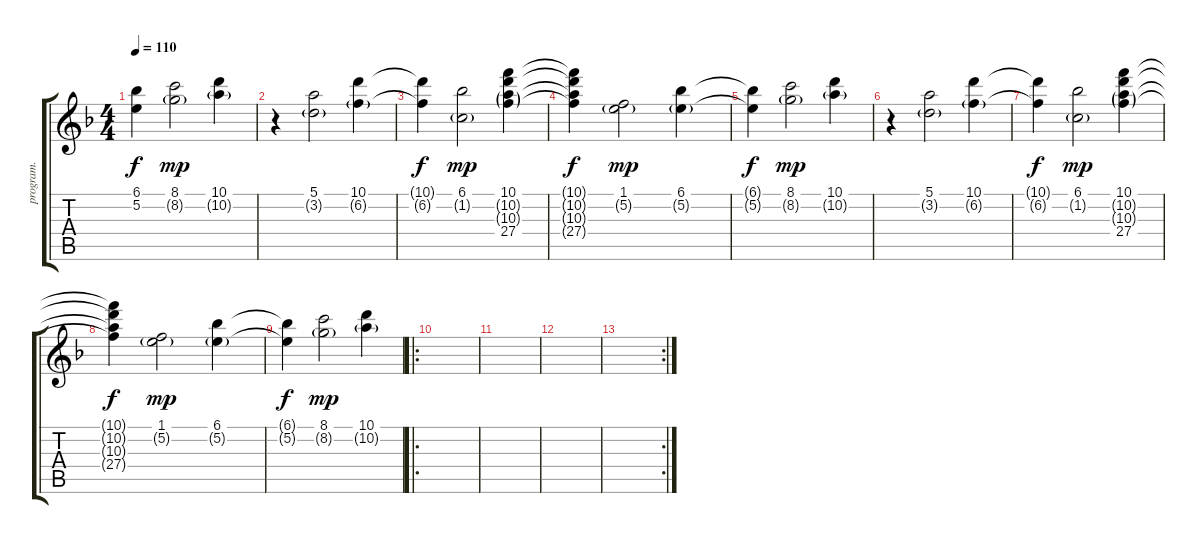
\track ("program." "program.") {instrument electricpiano1}
\staff {score tabs}
\tuning (E5 B4 G4 D4 A3 E3) {hide}
\ts (4 4)
\tempo 110
\clef g2
\ks f
(6.1{t} 5.2{t}).4{dy f} (8.1 8.2{g}).2{dy mp} (10.1 10.2{g}).4 |
r.4 (5.1 3.2{g}).2 (10.1 6.2{g}).4 |
(10.1{t} 6.2{t}).4{dy f} (6.1 1.2{g}).2{dy mp} (10.1 10.2{g} 10.3{g} 27.4).4 |
(10.1{t} 10.2{t} 10.3{t} 27.4{t}).4{dy f} (1.1 5.2{g}).2{dy mp} (6.1 5.2{g}).4 |
(6.1{t} 5.2{t}).4{dy f} (8.1 8.2{g}).2{dy mp} (10.1 10.2{g}).4 |
r.4 (5.1 3.2{g}).2 (10.1 6.2{g}).4 |
(10.1{t} 6.2{t}).4{dy f} (6.1 1.2{g}).2{dy mp} (10.1 10.2{g} 10.3{g} 27.4).4 |
(10.1{t} 10.2{t} 10.3{t} 27.4{t}).4{dy f} (1.1 5.2{g}).2{dy mp} (6.1 5.2{g}).4 |
(6.1{t} 5.2{t}).4{dy f} (8.1 8.2{g}).2{dy mp} (10.1 10.2{g}).4 |
\ro
|
|
|
\rc 2
